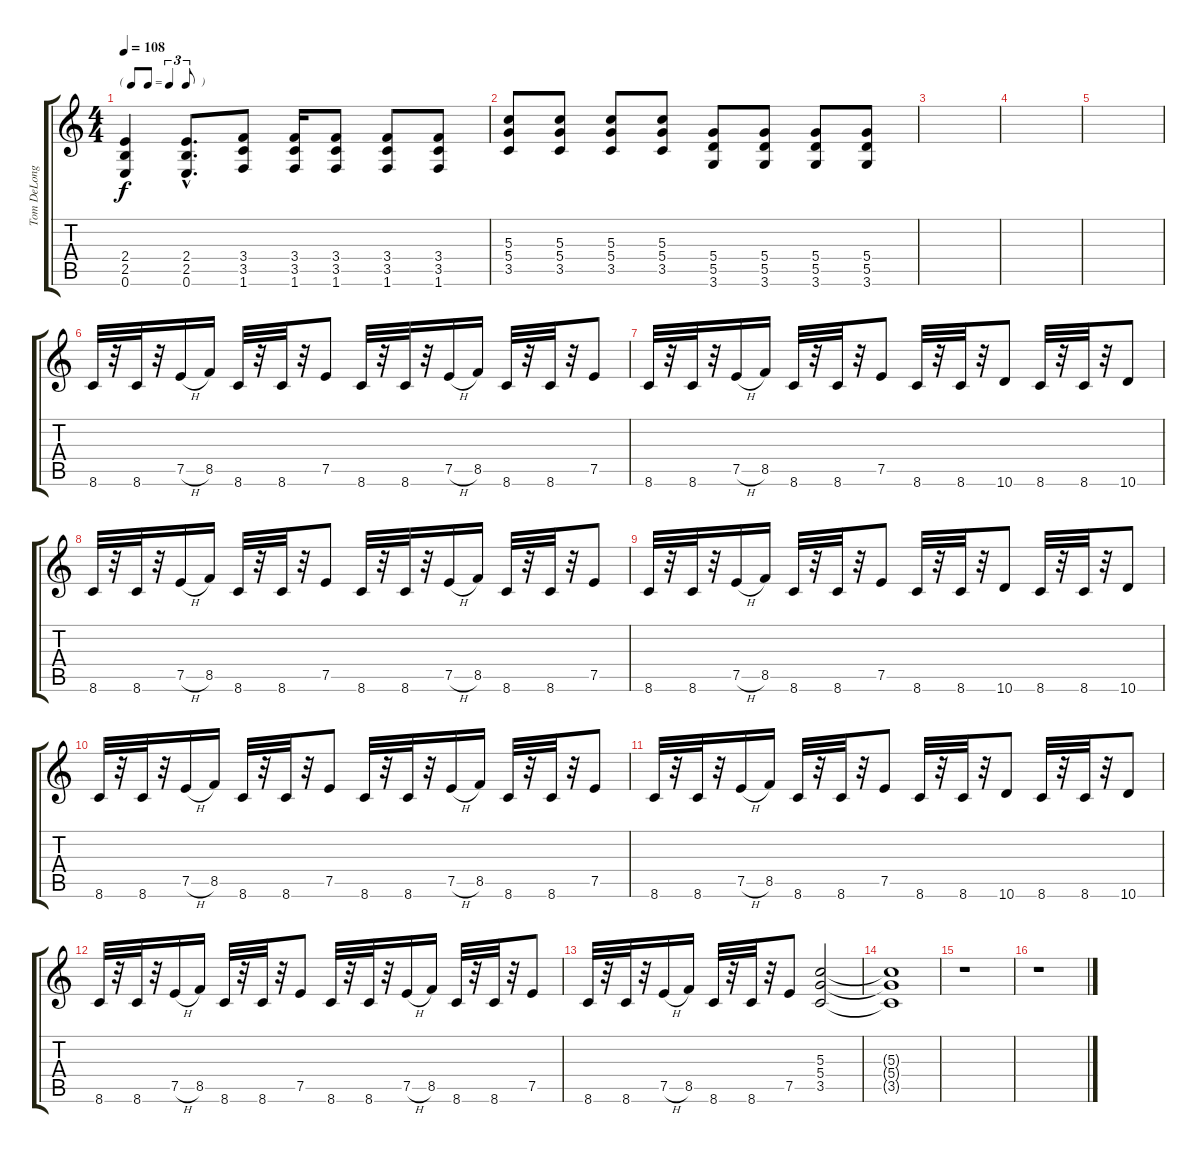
\track ("Tom DeLonge (Guitar 1)" "Tom DeLong") {instrument distortionguitar}
\staff {score tabs}
\tuning (E4 B3 G3 D3 A2 E2) {hide}
\ts (4 4)
\tf triplet8th
\tempo 108
\clef g2
\ks c
(2.4 2.5 0.6).4{dy f} (2.4{hac} 2.5{hac} 0.6{hac}).8{d} (3.4 3.5 1.6).8 (3.4 3.5 1.6).16 (3.4 3.5 1.6).8 (3.4 3.5 1.6).8 (3.4 3.5 1.6).8 |
(5.3 5.4 3.5).8 (5.3 5.4 3.5).8 (5.3 5.4 3.5).8 (5.3 5.4 3.5).8 (5.4 5.5 3.6).8 (5.4 5.5 3.6).8 (5.4 5.5 3.6).8 (5.4 5.5 3.6).8 |
|
|
|
8.6.32 r.32 8.6.32 r.32 7.5{h}.16 8.5.16 8.6.32 r.32 8.6.32 r.32 7.5.8 8.6.32 r.32 8.6.32 r.32 7.5{h}.16 8.5.16 8.6.32 r.32 8.6.32 r.32 7.5.8 |
8.6.32 r.32 8.6.32 r.32 7.5{h}.16 8.5.16 8.6.32 r.32 8.6.32 r.32 7.5.8 8.6.32 r.32 8.6.32 r.32 10.6.8 8.6.32 r.32 8.6.32 r.32 10.6.8 |
8.6.32 r.32 8.6.32 r.32 7.5{h}.16 8.5.16 8.6.32 r.32 8.6.32 r.32 7.5.8 8.6.32 r.32 8.6.32 r.32 7.5{h}.16 8.5.16 8.6.32 r.32 8.6.32 r.32 7.5.8 |
8.6.32 r.32 8.6.32 r.32 7.5{h}.16 8.5.16 8.6.32 r.32 8.6.32 r.32 7.5.8 8.6.32 r.32 8.6.32 r.32 10.6.8 8.6.32 r.32 8.6.32 r.32 10.6.8 |
8.6.32 r.32 8.6.32 r.32 7.5{h}.16 8.5.16 8.6.32 r.32 8.6.32 r.32 7.5.8 8.6.32 r.32 8.6.32 r.32 7.5{h}.16 8.5.16 8.6.32 r.32 8.6.32 r.32 7.5.8 |
8.6.32 r.32 8.6.32 r.32 7.5{h}.16 8.5.16 8.6.32 r.32 8.6.32 r.32 7.5.8 8.6.32 r.32 8.6.32 r.32 10.6.8 8.6.32 r.32 8.6.32 r.32 10.6.8 |
8.6.32 r.32 8.6.32 r.32 7.5{h}.16 8.5.16 8.6.32 r.32 8.6.32 r.32 7.5.8 8.6.32 r.32 8.6.32 r.32 7.5{h}.16 8.5.16 8.6.32 r.32 8.6.32 r.32 7.5.8 |
8.6.32 r.32 8.6.32 r.32 7.5{h}.16 8.5.16 8.6.32 r.32 8.6.32 r.32 7.5.8 (5.3 5.4 3.5).2 |
(5.3{t} 5.4{t} 3.5{t}).1 |
r.1 |
r.1
